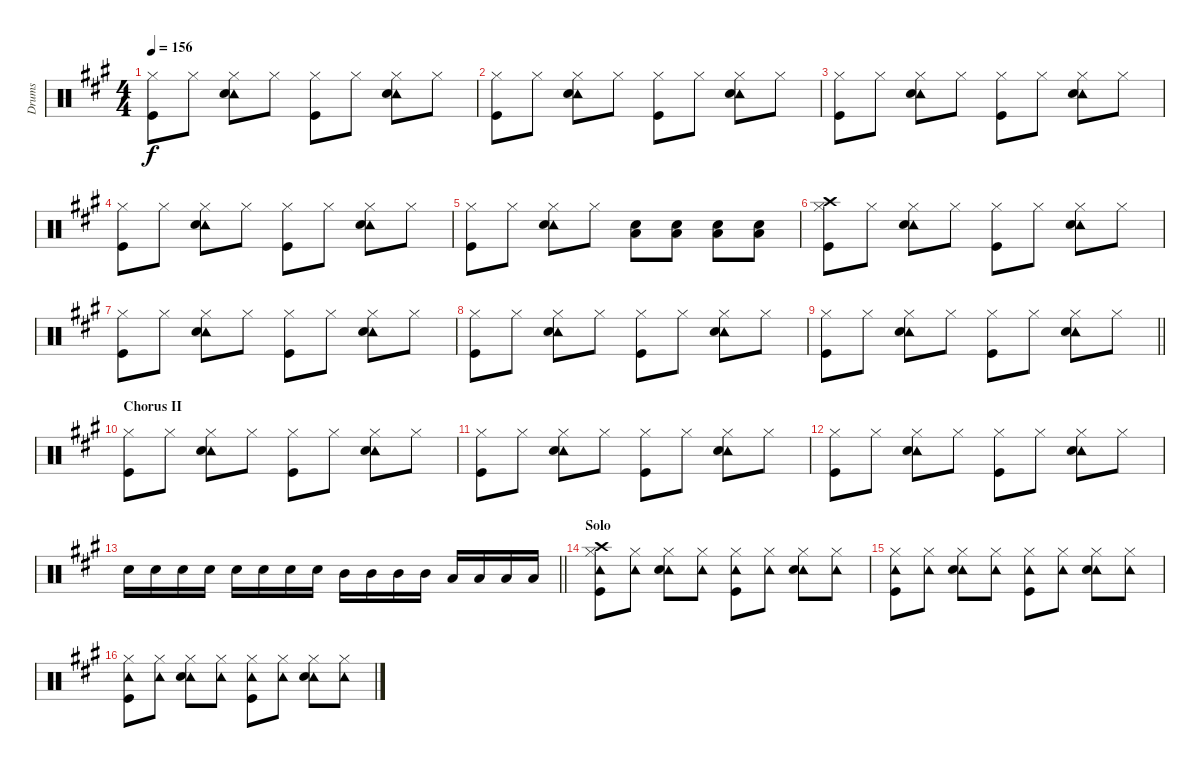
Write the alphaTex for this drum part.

\track ("Drums" "Drums") {instrument percussion}
\staff {score}
\articulation defaults
\ts (4 4)
\tempo 156
\clef neutral
\ks a
("Hi-Hat (closed)" "Kick (hit)").8{dy f} "Hi-Hat (closed)".8 ("Hi-Hat (closed)" "Tambourine (hit)" "Electric Snare (hit)").8 "Hi-Hat (closed)".8 ("Hi-Hat (closed)" "Kick (hit)").8 "Hi-Hat (closed)".8 ("Hi-Hat (closed)" "Tambourine (hit)" "Electric Snare (hit)").8 "Hi-Hat (closed)".8 |
("Hi-Hat (closed)" "Kick (hit)").8 "Hi-Hat (closed)".8 ("Hi-Hat (closed)" "Tambourine (hit)" "Electric Snare (hit)").8 "Hi-Hat (closed)".8 ("Hi-Hat (closed)" "Kick (hit)").8 "Hi-Hat (closed)".8 ("Hi-Hat (closed)" "Tambourine (hit)" "Electric Snare (hit)").8 "Hi-Hat (closed)".8 |
("Hi-Hat (closed)" "Kick (hit)").8 "Hi-Hat (closed)".8 ("Hi-Hat (closed)" "Tambourine (hit)" "Electric Snare (hit)").8 "Hi-Hat (closed)".8 ("Hi-Hat (closed)" "Kick (hit)").8 "Hi-Hat (closed)".8 ("Hi-Hat (closed)" "Tambourine (hit)" "Electric Snare (hit)").8 "Hi-Hat (closed)".8 |
("Hi-Hat (closed)" "Kick (hit)").8 "Hi-Hat (closed)".8 ("Hi-Hat (closed)" "Tambourine (hit)" "Electric Snare (hit)").8 "Hi-Hat (closed)".8 ("Hi-Hat (closed)" "Kick (hit)").8 "Hi-Hat (closed)".8 ("Hi-Hat (closed)" "Tambourine (hit)" "Electric Snare (hit)").8 "Hi-Hat (closed)".8 |
("Hi-Hat (closed)" "Kick (hit)").8 "Hi-Hat (closed)".8 ("Hi-Hat (closed)" "Tambourine (hit)" "Electric Snare (hit)").8 "Hi-Hat (closed)".8 ("Electric Snare (hit)" "Low Floor Tom (hit)").8 ("Electric Snare (hit)" "Low Floor Tom (hit)").8 ("Electric Snare (hit)" "Low Floor Tom (hit)").8 ("Electric Snare (hit)" "Low Floor Tom (hit)").8 |
("Hi-Hat (closed)" "Crash high (hit)" "Kick (hit)").8 "Hi-Hat (closed)".8 ("Hi-Hat (closed)" "Tambourine (hit)" "Electric Snare (hit)").8 "Hi-Hat (closed)".8 ("Hi-Hat (closed)" "Kick (hit)").8 "Hi-Hat (closed)".8 ("Hi-Hat (closed)" "Tambourine (hit)" "Electric Snare (hit)").8 "Hi-Hat (closed)".8 |
("Hi-Hat (closed)" "Kick (hit)").8 "Hi-Hat (closed)".8 ("Hi-Hat (closed)" "Tambourine (hit)" "Electric Snare (hit)").8 "Hi-Hat (closed)".8 ("Hi-Hat (closed)" "Kick (hit)").8 "Hi-Hat (closed)".8 ("Hi-Hat (closed)" "Tambourine (hit)" "Electric Snare (hit)").8 "Hi-Hat (closed)".8 |
("Hi-Hat (closed)" "Kick (hit)").8 "Hi-Hat (closed)".8 ("Hi-Hat (closed)" "Tambourine (hit)" "Electric Snare (hit)").8 "Hi-Hat (closed)".8 ("Hi-Hat (closed)" "Kick (hit)").8 "Hi-Hat (closed)".8 ("Hi-Hat (closed)" "Tambourine (hit)" "Electric Snare (hit)").8 "Hi-Hat (closed)".8 |
\barLineRight lightlight
("Hi-Hat (closed)" "Kick (hit)").8 "Hi-Hat (closed)".8 ("Hi-Hat (closed)" "Tambourine (hit)" "Electric Snare (hit)").8 "Hi-Hat (closed)".8 ("Hi-Hat (closed)" "Kick (hit)").8 "Hi-Hat (closed)".8 ("Hi-Hat (closed)" "Tambourine (hit)" "Electric Snare (hit)").8 "Hi-Hat (closed)".8 |
\section ("" "Chorus II")
("Hi-Hat (closed)" "Kick (hit)").8 "Hi-Hat (closed)".8 ("Hi-Hat (closed)" "Tambourine (hit)" "Electric Snare (hit)").8 "Hi-Hat (closed)".8 ("Hi-Hat (closed)" "Kick (hit)").8 "Hi-Hat (closed)".8 ("Hi-Hat (closed)" "Tambourine (hit)" "Electric Snare (hit)").8 "Hi-Hat (closed)".8 |
("Hi-Hat (closed)" "Kick (hit)").8 "Hi-Hat (closed)".8 ("Hi-Hat (closed)" "Tambourine (hit)" "Electric Snare (hit)").8 "Hi-Hat (closed)".8 ("Hi-Hat (closed)" "Kick (hit)").8 "Hi-Hat (closed)".8 ("Hi-Hat (closed)" "Tambourine (hit)" "Electric Snare (hit)").8 "Hi-Hat (closed)".8 |
("Hi-Hat (closed)" "Kick (hit)").8 "Hi-Hat (closed)".8 ("Hi-Hat (closed)" "Tambourine (hit)" "Electric Snare (hit)").8 "Hi-Hat (closed)".8 ("Hi-Hat (closed)" "Kick (hit)").8 "Hi-Hat (closed)".8 ("Hi-Hat (closed)" "Tambourine (hit)" "Electric Snare (hit)").8 "Hi-Hat (closed)".8 |
\barLineRight lightlight "Electric Snare (hit)".16 "Electric Snare (hit)".16 "Electric Snare (hit)".16 "Electric Snare (hit)".16 "Electric Snare (hit)".16 "Electric Snare (hit)".16 "Electric Snare (hit)".16 "Electric Snare (hit)".16 "Mid Tom (hit)".16 "Mid Tom (hit)".16 "Mid Tom (hit)".16 "Mid Tom (hit)".16 "Low Tom (hit)".16 "Low Tom (hit)".16 "Low Tom (hit)".16 "Low Tom (hit)".16
|
\section ("" "Solo")
("Hi-Hat (closed)" "Crash high (hit)" "Tambourine (hit)" "Kick (hit)").8 ("Hi-Hat (closed)" "Tambourine (hit)").8 ("Hi-Hat (closed)" "Tambourine (hit)" "Electric Snare (hit)").8 ("Hi-Hat (closed)" "Tambourine (hit)").8 ("Hi-Hat (closed)" "Tambourine (hit)" "Kick (hit)").8 ("Hi-Hat (closed)" "Tambourine (hit)").8 ("Hi-Hat (closed)" "Tambourine (hit)" "Electric Snare (hit)").8 ("Hi-Hat (closed)" "Tambourine (hit)").8 |
("Hi-Hat (closed)" "Tambourine (hit)" "Kick (hit)").8 ("Hi-Hat (closed)" "Tambourine (hit)").8 ("Hi-Hat (closed)" "Tambourine (hit)" "Electric Snare (hit)").8 ("Hi-Hat (closed)" "Tambourine (hit)").8 ("Hi-Hat (closed)" "Tambourine (hit)" "Kick (hit)").8 ("Hi-Hat (closed)" "Tambourine (hit)").8 ("Hi-Hat (closed)" "Tambourine (hit)" "Electric Snare (hit)").8 ("Hi-Hat (closed)" "Tambourine (hit)").8 |
("Hi-Hat (closed)" "Tambourine (hit)" "Kick (hit)").8 ("Hi-Hat (closed)" "Tambourine (hit)").8 ("Hi-Hat (closed)" "Tambourine (hit)" "Electric Snare (hit)").8 ("Hi-Hat (closed)" "Tambourine (hit)").8 ("Hi-Hat (closed)" "Tambourine (hit)" "Kick (hit)").8 ("Hi-Hat (closed)" "Tambourine (hit)").8 ("Hi-Hat (closed)" "Tambourine (hit)" "Electric Snare (hit)").8 ("Hi-Hat (closed)" "Tambourine (hit)").8
